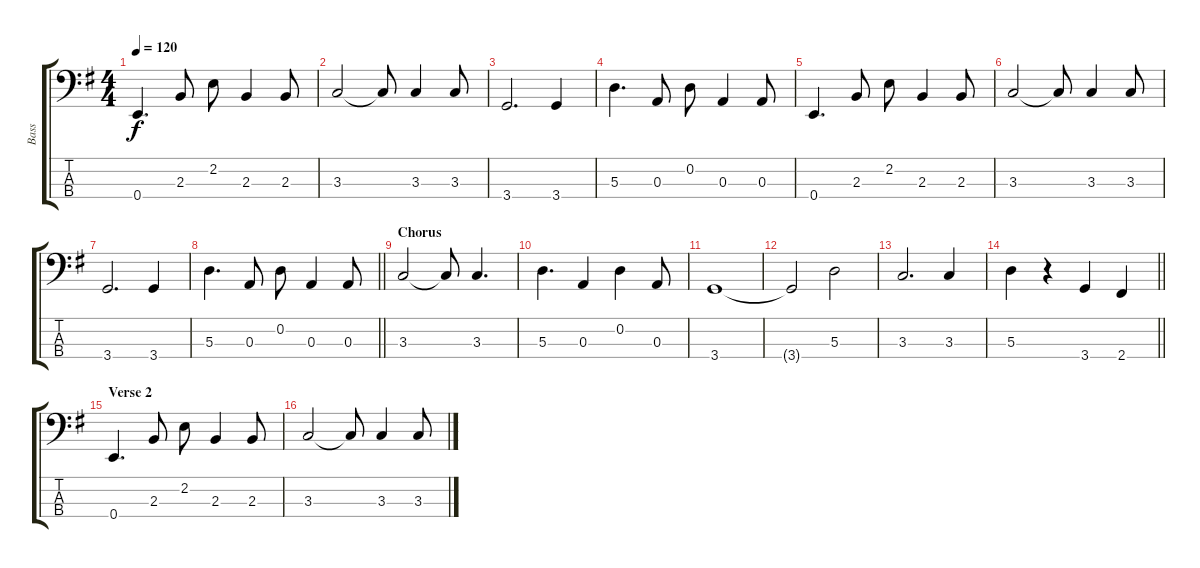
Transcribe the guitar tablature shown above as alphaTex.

\track ("Bass" "Bass") {instrument electricbassfinger}
\staff {score tabs}
\tuning (G2 D2 A1 E1) {hide}
\ts (4 4)
\tempo 120
\clef f4
\ks g
0.4.4{d dy f} 2.3.8 2.2.8 2.3.4 2.3.8 |
3.3.2 3.3{t}.8 3.3.4 3.3.8 |
3.4.2{d} 3.4.4 |
5.3.4{d} 0.3.8 0.2.8 0.3.4 0.3.8 |
0.4.4{d} 2.3.8 2.2.8 2.3.4 2.3.8 |
3.3.2 3.3{t}.8 3.3.4 3.3.8 |
3.4.2{d} 3.4.4 |
\barLineRight lightlight
5.3.4{d} 0.3.8 0.2.8 0.3.4 0.3.8 |
\section ("" "Chorus")
3.3.2 3.3{t}.8 3.3.4{d} |
5.3.4{d} 0.3.4 0.2.4 0.3.8 |
3.4.1 |
3.4{t}.2 5.3.2 |
3.3.2{d} 3.3.4 |
\barLineRight lightlight
5.3.4 r.4 3.4.4 2.4.4 |
\section ("" "Verse 2")
0.4.4{d} 2.3.8 2.2.8 2.3.4 2.3.8 |
3.3.2 3.3{t}.8 3.3.4 3.3.8
